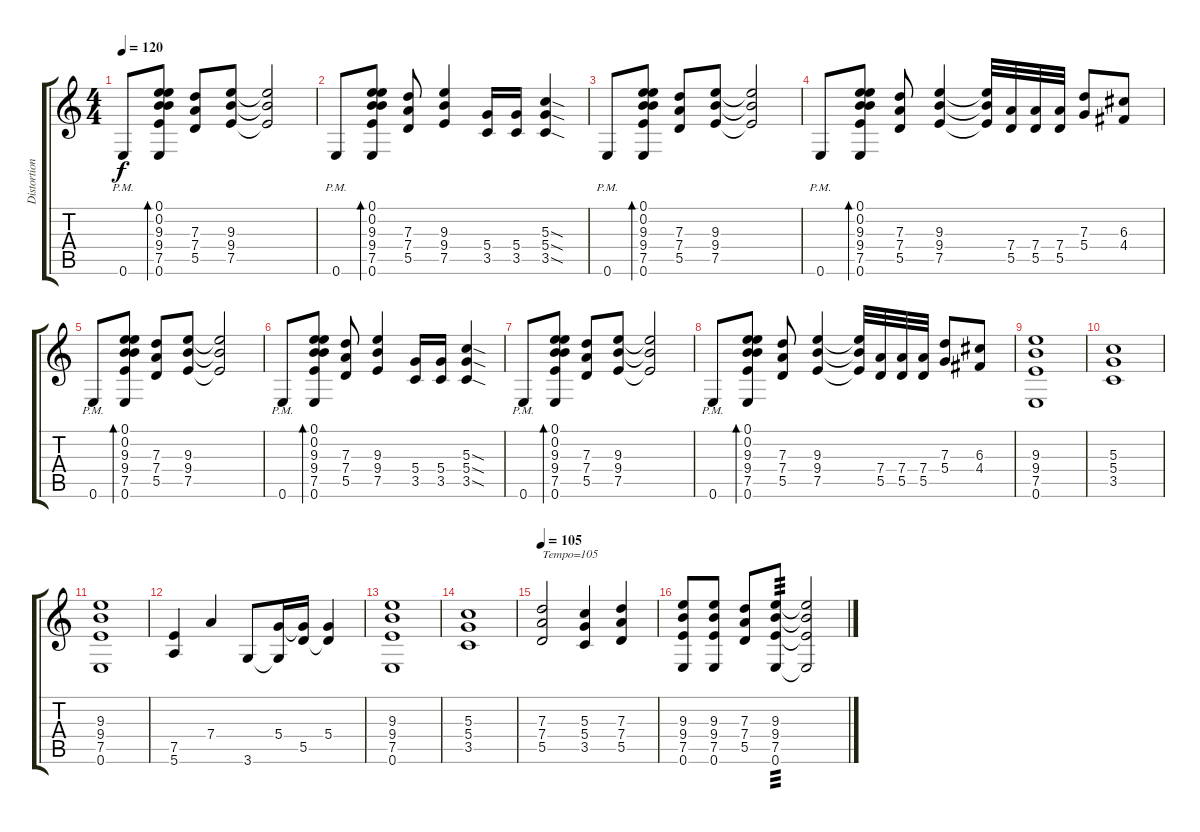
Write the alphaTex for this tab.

\track ("Distortion Guitar 1" "Distortion") {instrument distortionguitar}
\staff {score tabs}
\tuning (E4 B3 G3 D3 A2 E2) {hide}
\ts (4 4)
\tempo 120
\clef g2
\ks c
0.6{pm}.8{dy f} (0.1 0.2 9.3 9.4 7.5 0.6).8{bd 60} (7.3 7.4 5.5).8 (9.3 9.4 7.5).8 (9.3{t} 9.4{t} 7.5{t}).2 |
0.6{pm}.8 (0.1 0.2 9.3 9.4 7.5 0.6).8{bd 60} (7.3 7.4 5.5).8 (9.3 9.4 7.5).4 (5.4 3.5).16 (5.4 3.5).16 (5.3{sod} 5.4{sod} 3.5{sod}).4 |
0.6{pm}.8 (0.1 0.2 9.3 9.4 7.5 0.6).8{bd 60} (7.3 7.4 5.5).8 (9.3 9.4 7.5).8 (9.3{t} 9.4{t} 7.5{t}).2 |
0.6{pm}.8 (0.1 0.2 9.3 9.4 7.5 0.6).8{bd 60} (7.3 7.4 5.5).8 (9.3 9.4 7.5).4 (9.3{t} 9.4{t} 7.5{t}).32 (7.4 5.5).32 (7.4 5.5).32 (7.4 5.5).32 (7.3 5.4).8 (6.3 4.4).8 |
0.6{pm}.8 (0.1 0.2 9.3 9.4 7.5 0.6).8{bd 60} (7.3 7.4 5.5).8 (9.3 9.4 7.5).8 (9.3{t} 9.4{t} 7.5{t}).2 |
0.6{pm}.8 (0.1 0.2 9.3 9.4 7.5 0.6).8{bd 60} (7.3 7.4 5.5).8 (9.3 9.4 7.5).4 (5.4 3.5).16 (5.4 3.5).16 (5.3{sod} 5.4{sod} 3.5{sod}).4 |
0.6{pm}.8 (0.1 0.2 9.3 9.4 7.5 0.6).8{bd 60} (7.3 7.4 5.5).8 (9.3 9.4 7.5).8 (9.3{t} 9.4{t} 7.5{t}).2 |
0.6{pm}.8 (0.1 0.2 9.3 9.4 7.5 0.6).8{bd 60} (7.3 7.4 5.5).8 (9.3 9.4 7.5).4 (9.3{t} 9.4{t} 7.5{t}).32 (7.4 5.5).32 (7.4 5.5).32 (7.4 5.5).32 (7.3 5.4).8 (6.3 4.4).8 |
(9.3 9.4 7.5 0.6).1 |
(5.3 5.4 3.5).1 |
(9.3 9.4 7.5 0.6).1 |
(7.5 5.6).4 7.4.4 3.6.8 (5.4 3.6{t}).16 (5.4{t} 5.5).16 (5.4 5.5{t}).4 |
(9.3 9.4 7.5 0.6).1 |
(5.3 5.4 3.5).1 |
\tempo 105
(7.3 7.4 5.5).2{txt "Tempo=105" volume 12} (5.3 5.4 3.5).4 (7.3 7.4 5.5).4 |
(9.3 9.4 7.5 0.6).8 (9.3 9.4 7.5 0.6).8 (7.3 7.4 5.5).8 (9.3 9.4 7.5 0.6).8{tp 3} (9.3{t} 9.4{t} 7.5{t} 0.6{t}).2
